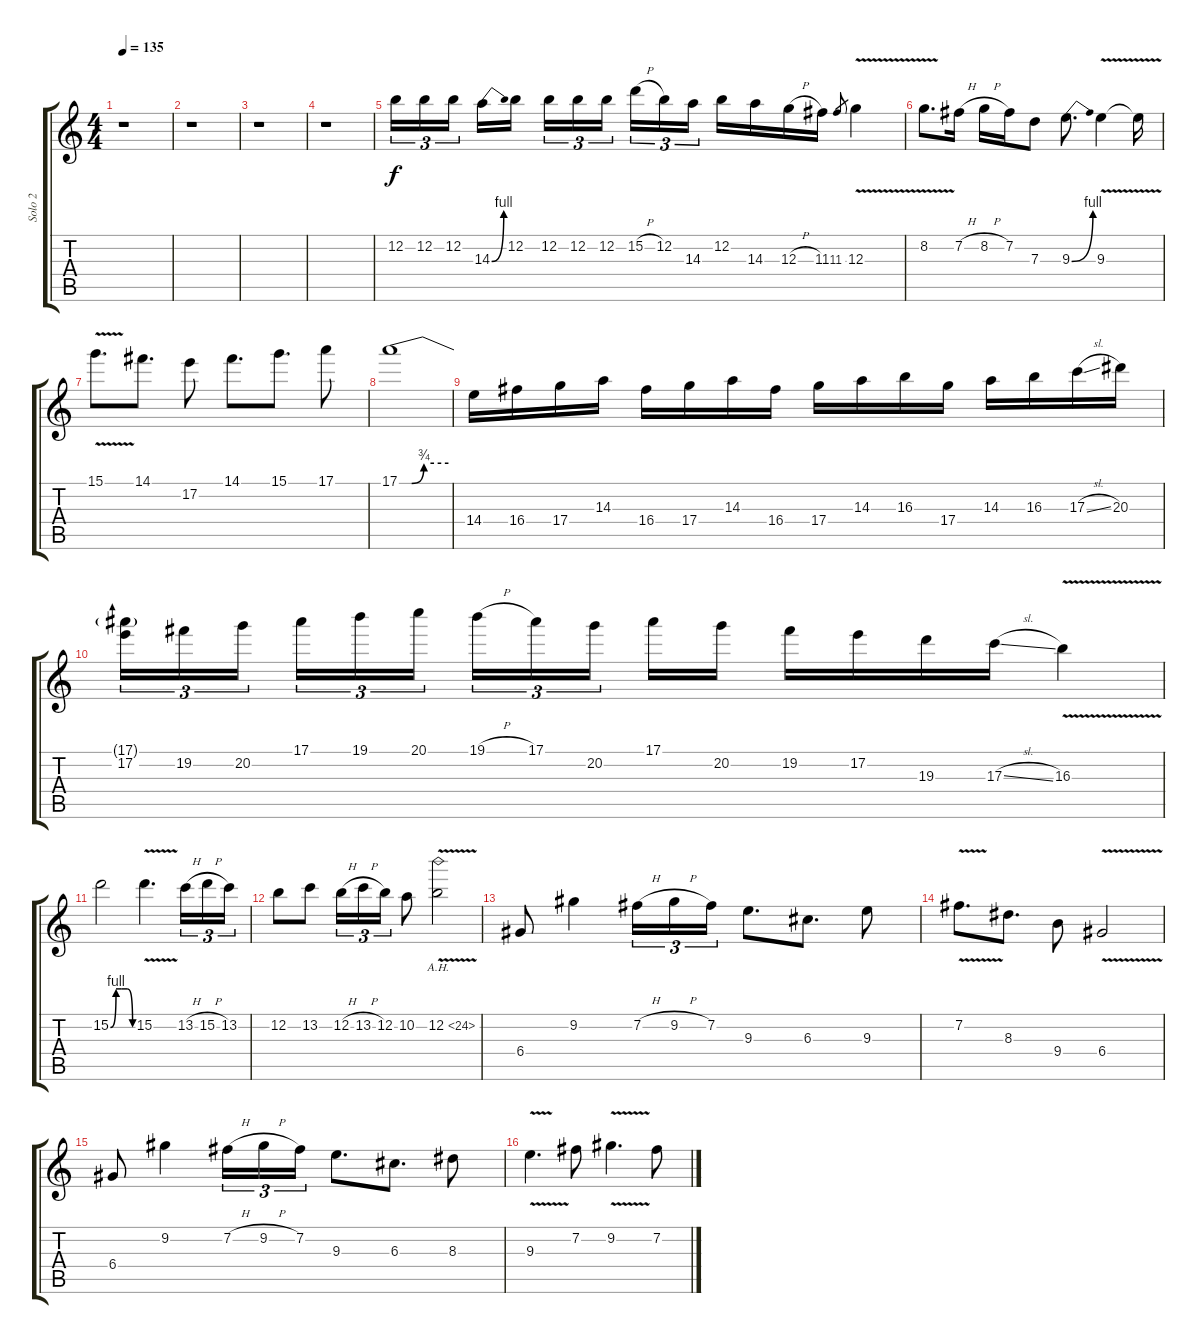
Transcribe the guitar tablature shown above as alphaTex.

\track ("Solo 2" "Solo 2") {instrument overdrivenguitar}
\staff {score tabs}
\tuning (E4 B3 G3 D3 A2 E2) {hide}
\ts (4 4)
\tempo 135
\clef g2
\ks c
r.1{dy f} |
r.1 |
r.1 |
r.1 |
12.2.16{tu (3 2)} 12.2.16{tu (3 2)} 12.2.16{tu (3 2) beam splitsecondary} 14.3{be (bend 0 0 60 4)}.16 12.2.16 12.2.16{tu (3 2)} 12.2.16{tu (3 2)} 12.2.16{tu (3 2) beam splitsecondary} 15.2{h}.16{tu (3 2)} 12.2.16{tu (3 2)} 14.3.16{tu (3 2)} 12.2.16 14.3.16 12.3{h}.16 11.3.16 11.3.8{gr} 12.3{v}.4 |
8.2{v}.8{d} 7.2{h}.16 8.2{h}.16 7.2.16 7.3.8 9.3{be (bend 0 0 60 4)}.8{d} 9.3{v}.4 9.3{t}.16 |
15.1{v}.8{d} 14.1.8{d} 17.2.8 14.1.8{d} 15.1.8{d} 17.1.8 |
17.1{be (custom 0 0 15 0 30 3 60 3)}.1 |
14.4.16 16.4.16 17.4.16 14.3.16 16.4.16 17.4.16 14.3.16 16.4.16 17.4.16 14.3.16 16.3.16 17.4.16 14.3.16 16.3.16 17.3{sl}.16 20.3.16 |
(17.1{t} 17.2).16{tu (3 2)} 19.2.16{tu (3 2)} 20.2.16{tu (3 2) beam splitsecondary} 17.1.16{tu (3 2)} 19.1.16{tu (3 2)} 20.1.16{tu (3 2)} 19.1{h}.16{tu (3 2)} 17.1.16{tu (3 2)} 20.2.16{tu (3 2) beam splitsecondary} 17.1.16 20.2.16 19.2.16 17.2.16 19.3.16 17.3{sl}.16 16.3{v}.4 |
15.2{be (custom 0 0 15 4 30 4 45 4 60 0)}.2 15.2{v}.4{d} 13.2{h}.16{tu (3 2)} 15.2{h}.16{tu (3 2)} 13.2.16{tu (3 2)} |
12.2.8 13.2.8 12.2{h}.16{tu (3 2)} 13.2{h}.16{tu (3 2)} 12.2.16{tu (3 2)} 10.2.8 12.2{ah 12 v}.2 |
6.4.8{volume 12} 9.2.4 7.2{h}.16{tu (3 2)} 9.2{h}.16{tu (3 2)} 7.2.16{tu (3 2)} 9.3.8{d} 6.3.8{d} 9.3.8 |
7.2{v}.8{d} 8.3.8{d} 9.4.8 6.4{v}.2 |
6.4.8 9.2.4 7.2{h}.16{tu (3 2)} 9.2{h}.16{tu (3 2)} 7.2.16{tu (3 2)} 9.3.8{d} 6.3.8{d} 8.3.8 |
9.3{v}.4{d} 7.2.8 9.2{v}.4{d} 7.2.8
